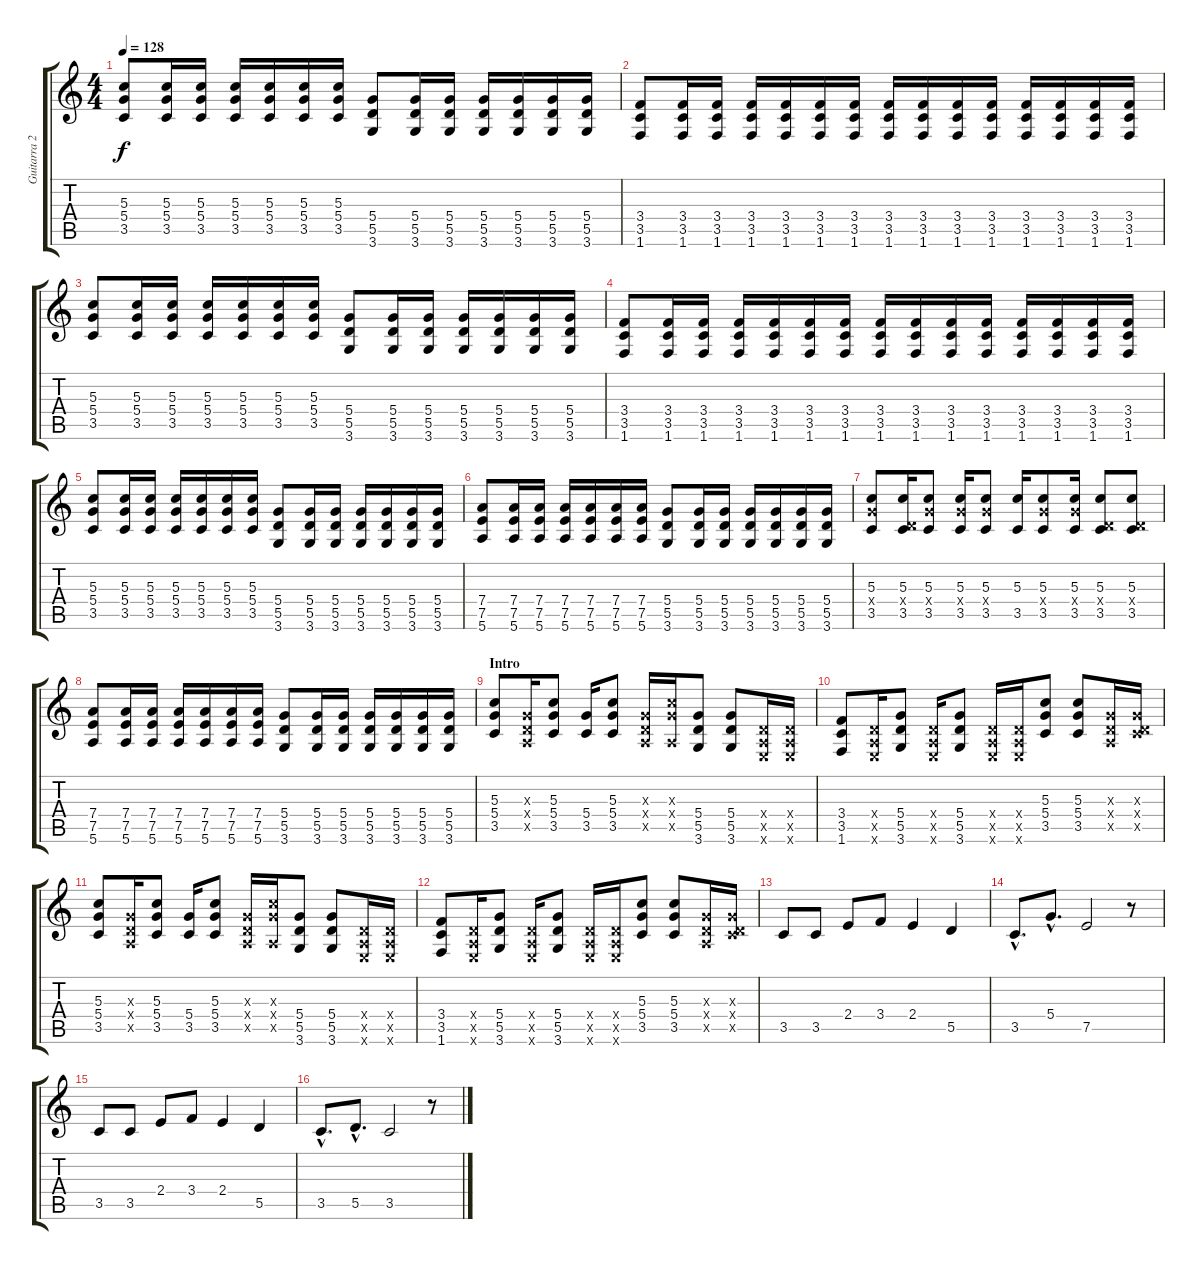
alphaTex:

\track ("Guitarra 2 - Erik" "Guitarra 2") {instrument distortionguitar}
\staff {score tabs}
\tuning (E4 B3 G3 D3 A2 E2) {hide}
\ts (4 4)
\tempo 128
\clef g2
\ks c
(5.3 5.4 3.5).8{dy f} (5.3 5.4 3.5).16 (5.3 5.4 3.5).16 (5.3 5.4 3.5).16 (5.3 5.4 3.5).16 (5.3 5.4 3.5).16 (5.3 5.4 3.5).16 (5.4 5.5 3.6).8 (5.4 5.5 3.6).16 (5.4 5.5 3.6).16 (5.4 5.5 3.6).16 (5.4 5.5 3.6).16 (5.4 5.5 3.6).16 (5.4 5.5 3.6).16 |
(3.4 3.5 1.6).8 (3.4 3.5 1.6).16 (3.4 3.5 1.6).16 (3.4 3.5 1.6).16 (3.4 3.5 1.6).16 (3.4 3.5 1.6).16 (3.4 3.5 1.6).16 (3.4 3.5 1.6).16 (3.4 3.5 1.6).16 (3.4 3.5 1.6).16 (3.4 3.5 1.6).16 (3.4 3.5 1.6).16 (3.4 3.5 1.6).16 (3.4 3.5 1.6).16 (3.4 3.5 1.6).16 |
(5.3 5.4 3.5).8 (5.3 5.4 3.5).16 (5.3 5.4 3.5).16 (5.3 5.4 3.5).16 (5.3 5.4 3.5).16 (5.3 5.4 3.5).16 (5.3 5.4 3.5).16 (5.4 5.5 3.6).8 (5.4 5.5 3.6).16 (5.4 5.5 3.6).16 (5.4 5.5 3.6).16 (5.4 5.5 3.6).16 (5.4 5.5 3.6).16 (5.4 5.5 3.6).16 |
(3.4 3.5 1.6).8 (3.4 3.5 1.6).16 (3.4 3.5 1.6).16 (3.4 3.5 1.6).16 (3.4 3.5 1.6).16 (3.4 3.5 1.6).16 (3.4 3.5 1.6).16 (3.4 3.5 1.6).16 (3.4 3.5 1.6).16 (3.4 3.5 1.6).16 (3.4 3.5 1.6).16 (3.4 3.5 1.6).16 (3.4 3.5 1.6).16 (3.4 3.5 1.6).16 (3.4 3.5 1.6).16 |
(5.3 5.4 3.5).8 (5.3 5.4 3.5).16 (5.3 5.4 3.5).16 (5.3 5.4 3.5).16 (5.3 5.4 3.5).16 (5.3 5.4 3.5).16 (5.3 5.4 3.5).16 (5.4 5.5 3.6).8 (5.4 5.5 3.6).16 (5.4 5.5 3.6).16 (5.4 5.5 3.6).16 (5.4 5.5 3.6).16 (5.4 5.5 3.6).16 (5.4 5.5 3.6).16 |
(7.4 7.5 5.6).8 (7.4 7.5 5.6).16 (7.4 7.5 5.6).16 (7.4 7.5 5.6).16 (7.4 7.5 5.6).16 (7.4 7.5 5.6).16 (7.4 7.5 5.6).16 (5.4 5.5 3.6).8 (5.4 5.5 3.6).16 (5.4 5.5 3.6).16 (5.4 5.5 3.6).16 (5.4 5.5 3.6).16 (5.4 5.5 3.6).16 (5.4 5.5 3.6).16 |
(5.3 5.4{x} 3.5).8 (5.3 0.4{x} 3.5).16 (5.3 5.4{x} 3.5).8 (5.3 5.4{x} 3.5).16 (5.3 5.4{x} 3.5).8 (5.3 3.5).16 (5.3 5.4{x} 3.5).8 (5.3 5.4{x} 3.5).16 (5.3 0.4{x} 3.5).8 (5.3 0.4{x} 3.5).8 |
(7.4 7.5 5.6).8 (7.4 7.5 5.6).16 (7.4 7.5 5.6).16 (7.4 7.5 5.6).16 (7.4 7.5 5.6).16 (7.4 7.5 5.6).16 (7.4 7.5 5.6).16 (5.4 5.5 3.6).8 (5.4 5.5 3.6).16 (5.4 5.5 3.6).16 (5.4 5.5 3.6).16 (5.4 5.5 3.6).16 (5.4 5.5 3.6).16 (5.4 5.5 3.6).16 |
\section ("" "Intro")
(5.3 5.4 3.5).8 (0.3{x} 0.4{x} 0.5{x}).16 (5.3 5.4 3.5).8 (5.4 3.5).16 (5.3 5.4 3.5).8 (0.3{x} 0.4{x} 0.5{x}).16 (5.3{x} 5.4{x} 0.5{x}).16 (5.4 5.5 3.6).8 (5.4 5.5 3.6).8 (0.4{x} 0.5{x} 0.6{x}).16 (0.4{x} 0.5{x} 0.6{x}).16 |
(3.4 3.5 1.6).8 (0.4{x} 0.5{x} 0.6{x}).16 (5.4 5.5 3.6).8 (0.4{x} 0.5{x} 0.6{x}).16 (5.4 5.5 3.6).8 (0.4{x} 0.5{x} 0.6{x}).16 (0.4{x} 0.5{x} 0.6{x}).16 (5.3 5.4 3.5).8 (5.3 5.4 3.5).8 (0.3{x} 0.4{x} 0.5{x}).16 (0.3{x} 0.4{x} 3.5{x}).16 |
(5.3 5.4 3.5).8 (0.3{x} 0.4{x} 0.5{x}).16 (5.3 5.4 3.5).8 (5.4 3.5).16 (5.3 5.4 3.5).8 (0.3{x} 0.4{x} 0.5{x}).16 (5.3{x} 5.4{x} 0.5{x}).16 (5.4 5.5 3.6).8 (5.4 5.5 3.6).8 (0.4{x} 0.5{x} 0.6{x}).16 (0.4{x} 0.5{x} 0.6{x}).16 |
(3.4 3.5 1.6).8 (0.4{x} 0.5{x} 0.6{x}).16 (5.4 5.5 3.6).8 (0.4{x} 0.5{x} 0.6{x}).16 (5.4 5.5 3.6).8 (0.4{x} 0.5{x} 0.6{x}).16 (0.4{x} 0.5{x} 0.6{x}).16 (5.3 5.4 3.5).8 (5.3 5.4 3.5).8 (0.3{x} 0.4{x} 0.5{x}).16 (0.3{x} 0.4{x} 3.5{x}).16 |
3.5.8{volume 16 balance 8} 3.5.8 2.4.8 3.4.8 2.4.4 5.5.4 |
3.5{hac}.8{d} 5.4{hac}.8{d} 7.5.2 r.8 |
3.5.8 3.5.8 2.4.8 3.4.8 2.4.4 5.5.4 |
3.5{hac}.8{d} 5.5{hac}.8{d} 3.5.2 r.8
